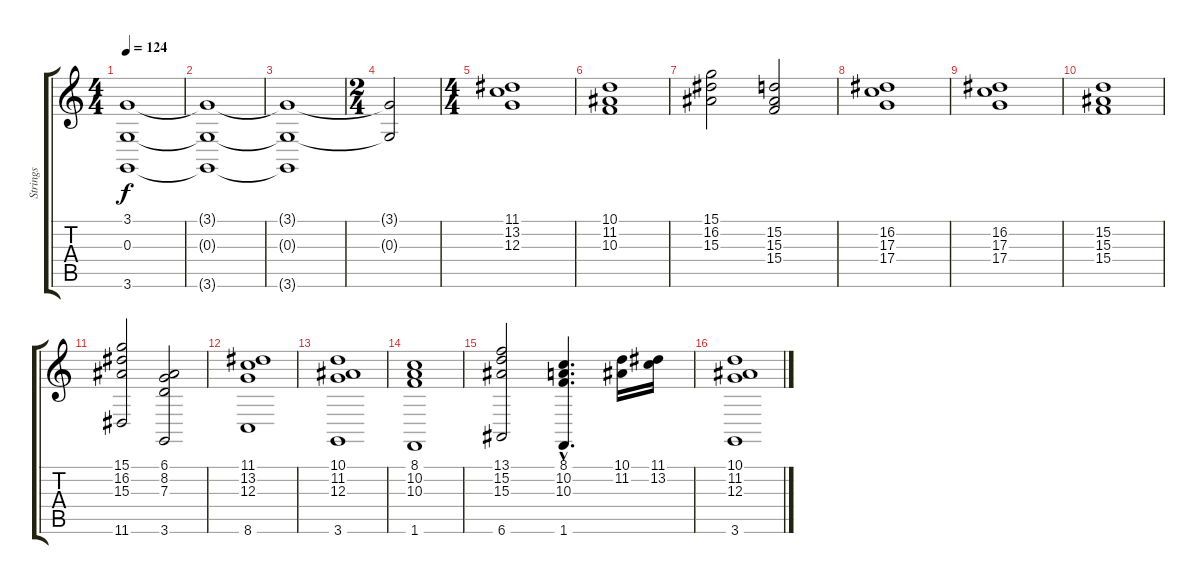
\track ("Strings" "Strings") {instrument stringensemble1}
\staff {score tabs}
\tuning (E4 B3 G3 D3 A2 E2) {hide}
\ts (4 4)
\tempo 124
\clef g2
\ks c
(3.1{t} 0.3{t} 3.6{t}).1{dy f} |
(3.1{t} 0.3{t} 3.6{t}).1 |
(3.1{t} 0.3{t} 3.6{t}).1 |
\ts (2 4)
(3.1{t} 0.3{t}).2 |
\ts (4 4)
(11.1 13.2 12.3).1{volume 10} |
(10.1 11.2 10.3).1 |
(15.1 16.2 15.3).2 (15.2 15.3 15.4).2 |
(16.2 17.3 17.4).1 |
(16.2 17.3 17.4).1 |
(15.2 15.3 15.4).1 |
(15.1 16.2 15.3 11.6).2 (6.1 8.2 7.3 3.6).2 |
(11.1 13.2 12.3 8.6).1 |
(10.1 11.2 12.3 3.6).1 |
(8.1 10.2 10.3 1.6).1 |
(13.1 15.2 15.3 6.6).2 (8.1{hac} 10.2{hac} 10.3{hac} 1.6).4{d} (10.1 11.2).16 (11.1 13.2).16 |
(10.1 11.2 12.3 3.6).1
